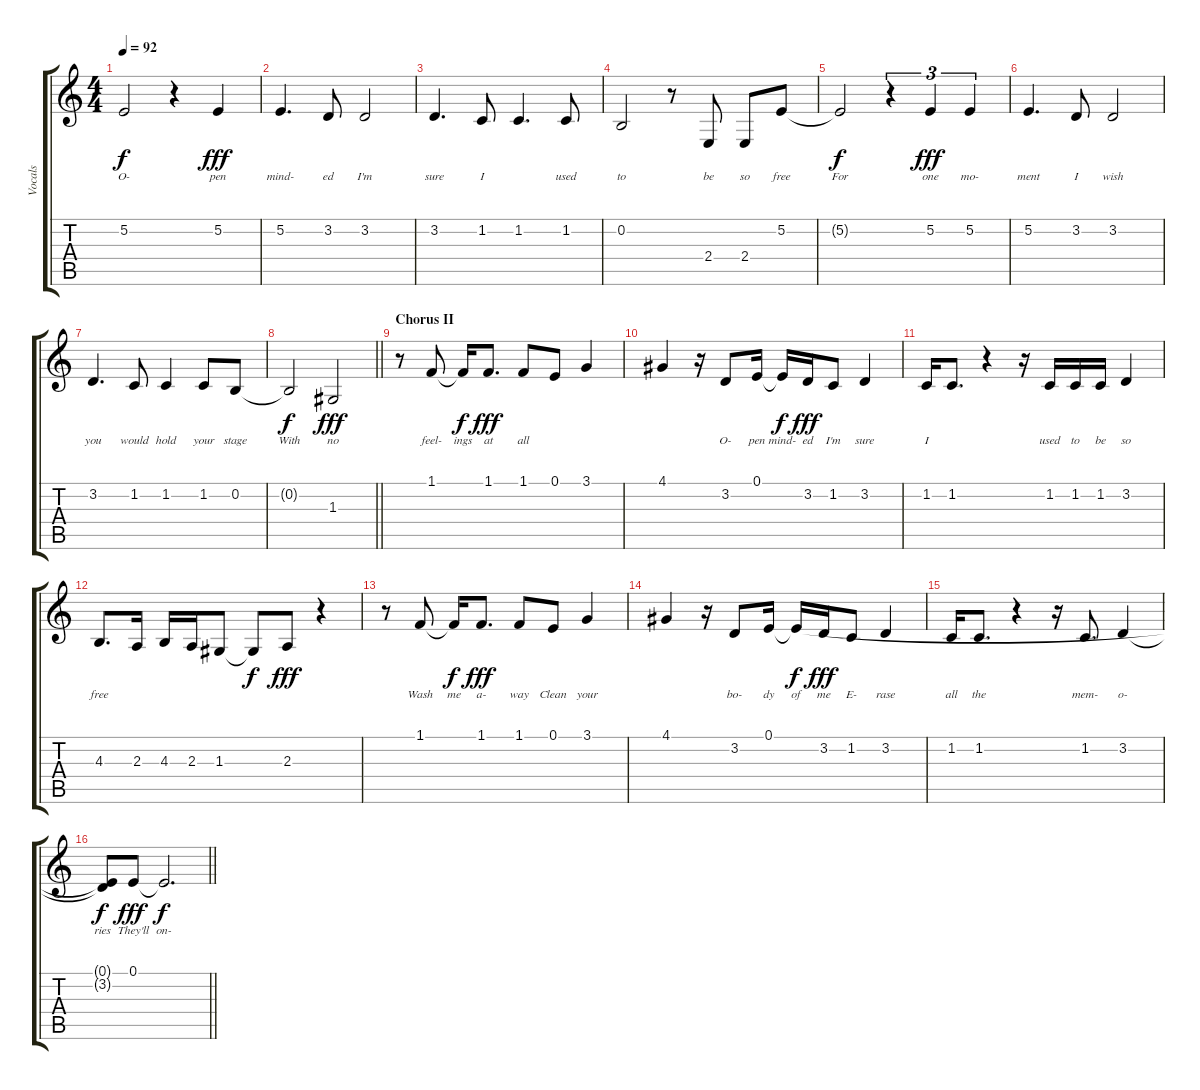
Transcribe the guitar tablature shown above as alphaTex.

\track ("Vocals" "Vocals") {instrument lead6voice}
\staff {score tabs}
\tuning (E4 B3 G3 D3 A2 E2) {hide}
\ts (4 4)
\tempo 92
\clef g2
\ks c
5.2{t}.2{lyrics (0 "O-") lyrics (1 "") lyrics (2 "") lyrics (3 "") lyrics (4 "") dy f} r.4 5.2.4{lyrics (0 "pen") lyrics (1 "") lyrics (2 "") lyrics (3 "") lyrics (4 "") dy fff} |
5.2.4{d lyrics (0 "mind-") lyrics (1 "") lyrics (2 "") lyrics (3 "") lyrics (4 "")} 3.2.8{lyrics (0 "ed") lyrics (1 "") lyrics (2 "") lyrics (3 "") lyrics (4 "")} 3.2.2{lyrics (0 "I'm") lyrics (1 "") lyrics (2 "") lyrics (3 "") lyrics (4 "")} |
3.2.4{d lyrics (0 "sure") lyrics (1 "") lyrics (2 "") lyrics (3 "") lyrics (4 "")} 1.2.8{lyrics (0 "I") lyrics (1 "") lyrics (2 "") lyrics (3 "") lyrics (4 "")} 1.2.4{d lyrics (0 "") lyrics (1 "") lyrics (2 "") lyrics (3 "") lyrics (4 "")} 1.2.8{lyrics (0 "used") lyrics (1 "") lyrics (2 "") lyrics (3 "") lyrics (4 "")} |
0.2.2{lyrics (0 "to") lyrics (1 "") lyrics (2 "") lyrics (3 "") lyrics (4 "")} r.8 2.4.8{lyrics (0 "be") lyrics (1 "") lyrics (2 "") lyrics (3 "") lyrics (4 "")} 2.4.8{lyrics (0 "so") lyrics (1 "") lyrics (2 "") lyrics (3 "") lyrics (4 "")} 5.2.8{lyrics (0 "free") lyrics (1 "") lyrics (2 "") lyrics (3 "") lyrics (4 "")} |
5.2{t}.2{lyrics (0 "For") lyrics (1 "") lyrics (2 "") lyrics (3 "") lyrics (4 "") dy f} r.4{tu (3 2)} 5.2.4{tu (3 2) lyrics (0 "one") lyrics (1 "") lyrics (2 "") lyrics (3 "") lyrics (4 "") dy fff} 5.2.4{tu (3 2) lyrics (0 "mo-") lyrics (1 "") lyrics (2 "") lyrics (3 "") lyrics (4 "")} |
5.2.4{d lyrics (0 "ment") lyrics (1 "") lyrics (2 "") lyrics (3 "") lyrics (4 "")} 3.2.8{lyrics (0 "I") lyrics (1 "") lyrics (2 "") lyrics (3 "") lyrics (4 "")} 3.2.2{lyrics (0 "wish") lyrics (1 "") lyrics (2 "") lyrics (3 "") lyrics (4 "")} |
3.2.4{d lyrics (0 "you") lyrics (1 "") lyrics (2 "") lyrics (3 "") lyrics (4 "")} 1.2.8{lyrics (0 "would") lyrics (1 "") lyrics (2 "") lyrics (3 "") lyrics (4 "")} 1.2.4{lyrics (0 "hold") lyrics (1 "") lyrics (2 "") lyrics (3 "") lyrics (4 "")} 1.2.8{lyrics (0 "your") lyrics (1 "") lyrics (2 "") lyrics (3 "") lyrics (4 "")} 0.2.8{lyrics (0 "stage") lyrics (1 "") lyrics (2 "") lyrics (3 "") lyrics (4 "")} |
\barLineRight lightlight
0.2{t}.2{lyrics (0 "With") lyrics (1 "") lyrics (2 "") lyrics (3 "") lyrics (4 "") dy f} 1.3.2{lyrics (0 "no") lyrics (1 "") lyrics (2 "") lyrics (3 "") lyrics (4 "") dy fff} |
\section ("" "Chorus II")
r.8 1.1.8{lyrics (0 "feel-") lyrics (1 "") lyrics (2 "") lyrics (3 "") lyrics (4 "")} 1.1{t}.16{lyrics (0 "ings") lyrics (1 "") lyrics (2 "") lyrics (3 "") lyrics (4 "") dy f} 1.1.8{d lyrics (0 "at") lyrics (1 "") lyrics (2 "") lyrics (3 "") lyrics (4 "") dy fff} 1.1.8{lyrics (0 "all") lyrics (1 "") lyrics (2 "") lyrics (3 "") lyrics (4 "")} 0.1.8{lyrics (0 "") lyrics (1 "") lyrics (2 "") lyrics (3 "") lyrics (4 "")} 3.1.4{lyrics (0 "") lyrics (1 "") lyrics (2 "") lyrics (3 "") lyrics (4 "")} |
4.1.4{lyrics (0 "") lyrics (1 "") lyrics (2 "") lyrics (3 "") lyrics (4 "")} r.16 3.2.8{lyrics (0 "O-") lyrics (1 "") lyrics (2 "") lyrics (3 "") lyrics (4 "")} 0.1.16{lyrics (0 "pen") lyrics (1 "") lyrics (2 "") lyrics (3 "") lyrics (4 "")} 0.1{t}.16{lyrics (0 "mind-") lyrics (1 "") lyrics (2 "") lyrics (3 "") lyrics (4 "") dy f} 3.2.16{lyrics (0 "ed") lyrics (1 "") lyrics (2 "") lyrics (3 "") lyrics (4 "") dy fff} 1.2.8{lyrics (0 "I'm") lyrics (1 "") lyrics (2 "") lyrics (3 "") lyrics (4 "")} 3.2.4{lyrics (0 "sure") lyrics (1 "") lyrics (2 "") lyrics (3 "") lyrics (4 "")} |
1.2.16{lyrics (0 "I") lyrics (1 "") lyrics (2 "") lyrics (3 "") lyrics (4 "")} 1.2.8{d lyrics (0 "") lyrics (1 "") lyrics (2 "") lyrics (3 "") lyrics (4 "")} r.4 r.16 1.2.16{lyrics (0 "used") lyrics (1 "") lyrics (2 "") lyrics (3 "") lyrics (4 "")} 1.2.16{lyrics (0 "to") lyrics (1 "") lyrics (2 "") lyrics (3 "") lyrics (4 "")} 1.2.16{lyrics (0 "be") lyrics (1 "") lyrics (2 "") lyrics (3 "") lyrics (4 "")} 3.2.4{lyrics (0 "so") lyrics (1 "") lyrics (2 "") lyrics (3 "") lyrics (4 "")} |
4.3.8{d lyrics (0 "free") lyrics (1 "") lyrics (2 "") lyrics (3 "") lyrics (4 "")} 2.3.16{lyrics (0 "") lyrics (1 "") lyrics (2 "") lyrics (3 "") lyrics (4 "")} 4.3.16{lyrics (0 "") lyrics (1 "") lyrics (2 "") lyrics (3 "") lyrics (4 "")} 2.3.16{lyrics (0 "") lyrics (1 "") lyrics (2 "") lyrics (3 "") lyrics (4 "")} 1.3.8{lyrics (0 "") lyrics (1 "") lyrics (2 "") lyrics (3 "") lyrics (4 "")} 1.3{t}.8{lyrics (0 "") lyrics (1 "") lyrics (2 "") lyrics (3 "") lyrics (4 "") dy f} 2.3.8{lyrics (0 "") lyrics (1 "") lyrics (2 "") lyrics (3 "") lyrics (4 "") dy fff} r.4 |
r.8 1.1.8{lyrics (0 "Wash") lyrics (1 "") lyrics (2 "") lyrics (3 "") lyrics (4 "")} 1.1{t}.16{lyrics (0 "me") lyrics (1 "") lyrics (2 "") lyrics (3 "") lyrics (4 "") dy f} 1.1.8{d lyrics (0 "a-") lyrics (1 "") lyrics (2 "") lyrics (3 "") lyrics (4 "") dy fff} 1.1.8{lyrics (0 "way") lyrics (1 "") lyrics (2 "") lyrics (3 "") lyrics (4 "")} 0.1.8{lyrics (0 "Clean") lyrics (1 "") lyrics (2 "") lyrics (3 "") lyrics (4 "")} 3.1.4{lyrics (0 "your") lyrics (1 "") lyrics (2 "") lyrics (3 "") lyrics (4 "")} |
4.1.4{lyrics (0 "") lyrics (1 "") lyrics (2 "") lyrics (3 "") lyrics (4 "")} r.16 3.2.8{lyrics (0 "bo-") lyrics (1 "") lyrics (2 "") lyrics (3 "") lyrics (4 "")} 0.1.16{lyrics (0 "dy") lyrics (1 "") lyrics (2 "") lyrics (3 "") lyrics (4 "")} 0.1{t}.16{lyrics (0 "of") lyrics (1 "") lyrics (2 "") lyrics (3 "") lyrics (4 "") dy f} 3.2.16{lyrics (0 "me") lyrics (1 "") lyrics (2 "") lyrics (3 "") lyrics (4 "") dy fff} 1.2.8{lyrics (0 "E-") lyrics (1 "") lyrics (2 "") lyrics (3 "") lyrics (4 "")} 3.2.4{lyrics (0 "rase") lyrics (1 "") lyrics (2 "") lyrics (3 "") lyrics (4 "")} |
1.2.16{lyrics (0 "all") lyrics (1 "") lyrics (2 "") lyrics (3 "") lyrics (4 "")} 1.2.8{d lyrics (0 "the") lyrics (1 "") lyrics (2 "") lyrics (3 "") lyrics (4 "")} r.4 r.16 1.2.8{d lyrics (0 "mem-") lyrics (1 "") lyrics (2 "") lyrics (3 "") lyrics (4 "")} 3.2.4{lyrics (0 "o-") lyrics (1 "") lyrics (2 "") lyrics (3 "") lyrics (4 "")} |
\barLineRight lightlight
(0.1{t} 3.2{t}).8{lyrics (0 "ries") lyrics (1 "") lyrics (2 "") lyrics (3 "") lyrics (4 "") dy f} 0.1.8{lyrics (0 "They'll") lyrics (1 "") lyrics (2 "") lyrics (3 "") lyrics (4 "") dy fff} 0.1{t}.2{d lyrics (0 "on-") lyrics (1 "") lyrics (2 "") lyrics (3 "") lyrics (4 "") dy f}
